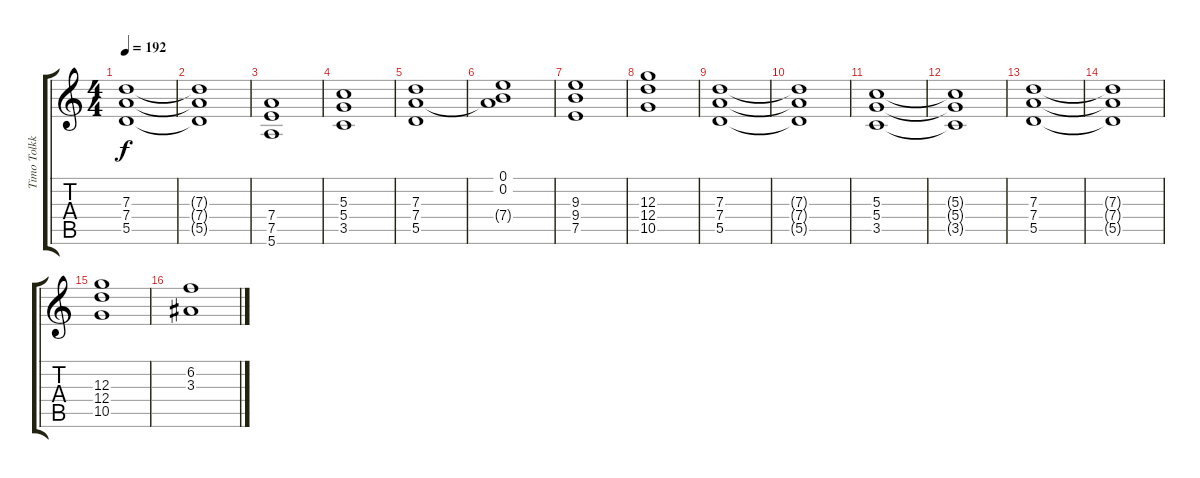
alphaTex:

\track ("Timo Tolkki" "Timo Tolkk") {instrument distortionguitar}
\staff {score tabs}
\tuning (E4 B3 G3 D3 A2 E2) {hide}
\ts (4 4)
\tempo 192
\clef g2
\ks c
(7.3 7.4 5.5).1{dy f} |
(7.3{t} 7.4{t} 5.5{t}).1 |
(7.4 7.5 5.6).1 |
(5.3 5.4 3.5).1 |
(7.3 7.4 5.5).1 |
(0.1 0.2 7.4{t}).1 |
(9.3 9.4 7.5).1 |
(12.3 12.4 10.5).1 |
(7.3 7.4 5.5).1 |
(7.3{t} 7.4{t} 5.5{t}).1 |
(5.3 5.4 3.5).1 |
(5.3{t} 5.4{t} 3.5{t}).1 |
(7.3 7.4 5.5).1 |
(7.3{t} 7.4{t} 5.5{t}).1 |
(12.3 12.4 10.5).1 |
(6.2 3.3).1
